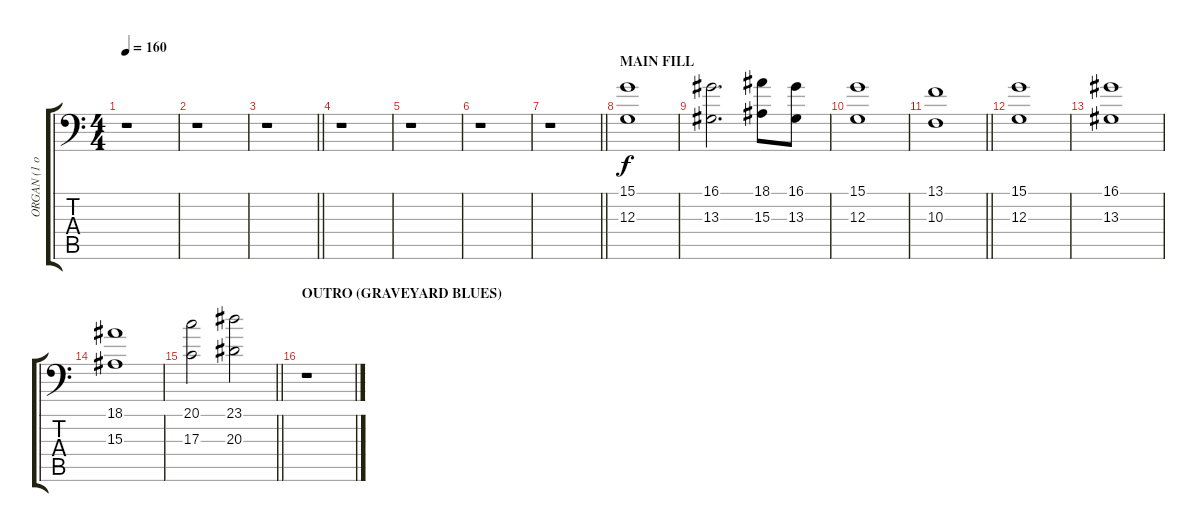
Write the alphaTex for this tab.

\track ("ORGAN (1 octave lower)" "ORGAN (1 o") {instrument rockorgan}
\staff {score tabs}
\tuning (E3 B2 G2 D2 G1 E1) {hide}
\ts (4 4)
\tempo 160
\clef f4
\ks c
r.1{dy f} |
r.1 |
\barLineRight lightlight
r.1 |
r.1 |
r.1 |
r.1 |
\barLineRight lightlight
r.1 |
\section ("" "MAIN FILL")
(15.1 12.3).1 |
(16.1 13.3).2{d} (18.1 15.3).8 (16.1 13.3).8 |
(15.1 12.3).1 |
\barLineRight lightlight
(13.1 10.3).1 |
(15.1 12.3).1 |
(16.1 13.3).1 |
(18.1 15.3).1 |
\barLineRight lightlight
(20.1 17.3).2 (23.1 20.3).2 |
\section ("" "OUTRO (GRAVEYARD BLUES)")
r.1
